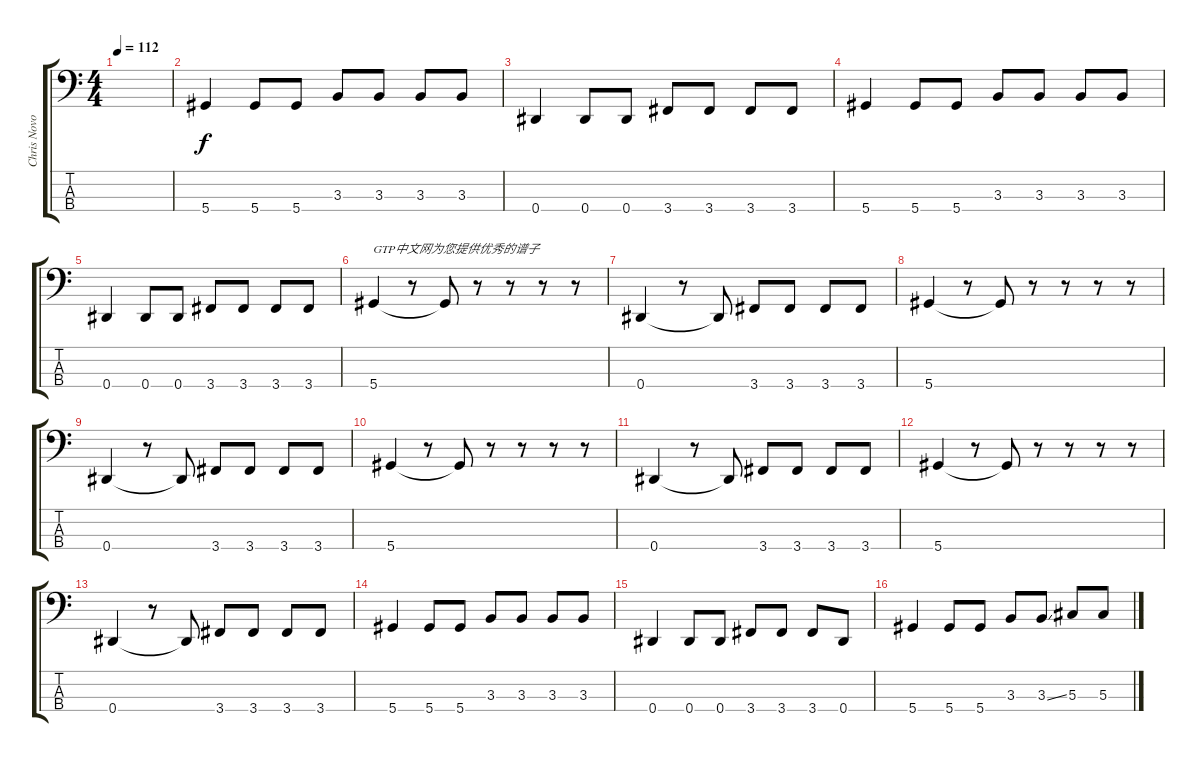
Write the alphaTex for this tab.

\track ("Chris Novoselic (Bass)" "Chris Novo") {instrument electricbassfinger}
\staff {score tabs}
\tuning (Gb2 Db2 Ab1 Eb1) {hide}
\ts (4 4)
\tempo 112
\clef f4
\ks c
|
5.4.4 5.4.8 5.4.8 3.3.8 3.3.8 3.3.8 3.3.8 |
0.4.4 0.4.8 0.4.8 3.4.8 3.4.8 3.4.8 3.4.8 |
5.4.4 5.4.8 5.4.8 3.3.8 3.3.8 3.3.8 3.3.8 |
0.4.4 0.4.8 0.4.8 3.4.8 3.4.8 3.4.8 3.4.8 |
5.4.4{txt "GTP中文网为您提供优秀的谱子"} r.8 5.4{t}.8 r.8 r.8 r.8 r.8 |
0.4.4 r.8 0.4{t}.8 3.4.8 3.4.8 3.4.8 3.4.8 |
5.4.4 r.8 5.4{t}.8 r.8 r.8 r.8 r.8 |
0.4.4 r.8 0.4{t}.8 3.4.8 3.4.8 3.4.8 3.4.8 |
5.4.4 r.8 5.4{t}.8 r.8 r.8 r.8 r.8 |
0.4.4 r.8 0.4{t}.8 3.4.8 3.4.8 3.4.8 3.4.8 |
5.4.4 r.8 5.4{t}.8 r.8 r.8 r.8 r.8 |
0.4.4 r.8 0.4{t}.8 3.4.8 3.4.8 3.4.8 3.4.8 |
5.4.4 5.4.8 5.4.8 3.3.8 3.3.8 3.3.8 3.3.8 |
0.4.4 0.4.8 0.4.8 3.4.8 3.4.8 3.4.8 0.4.8 |
5.4.4 5.4.8 5.4.8 3.3.8 3.3{ss}.8 5.3.8 5.3.8
